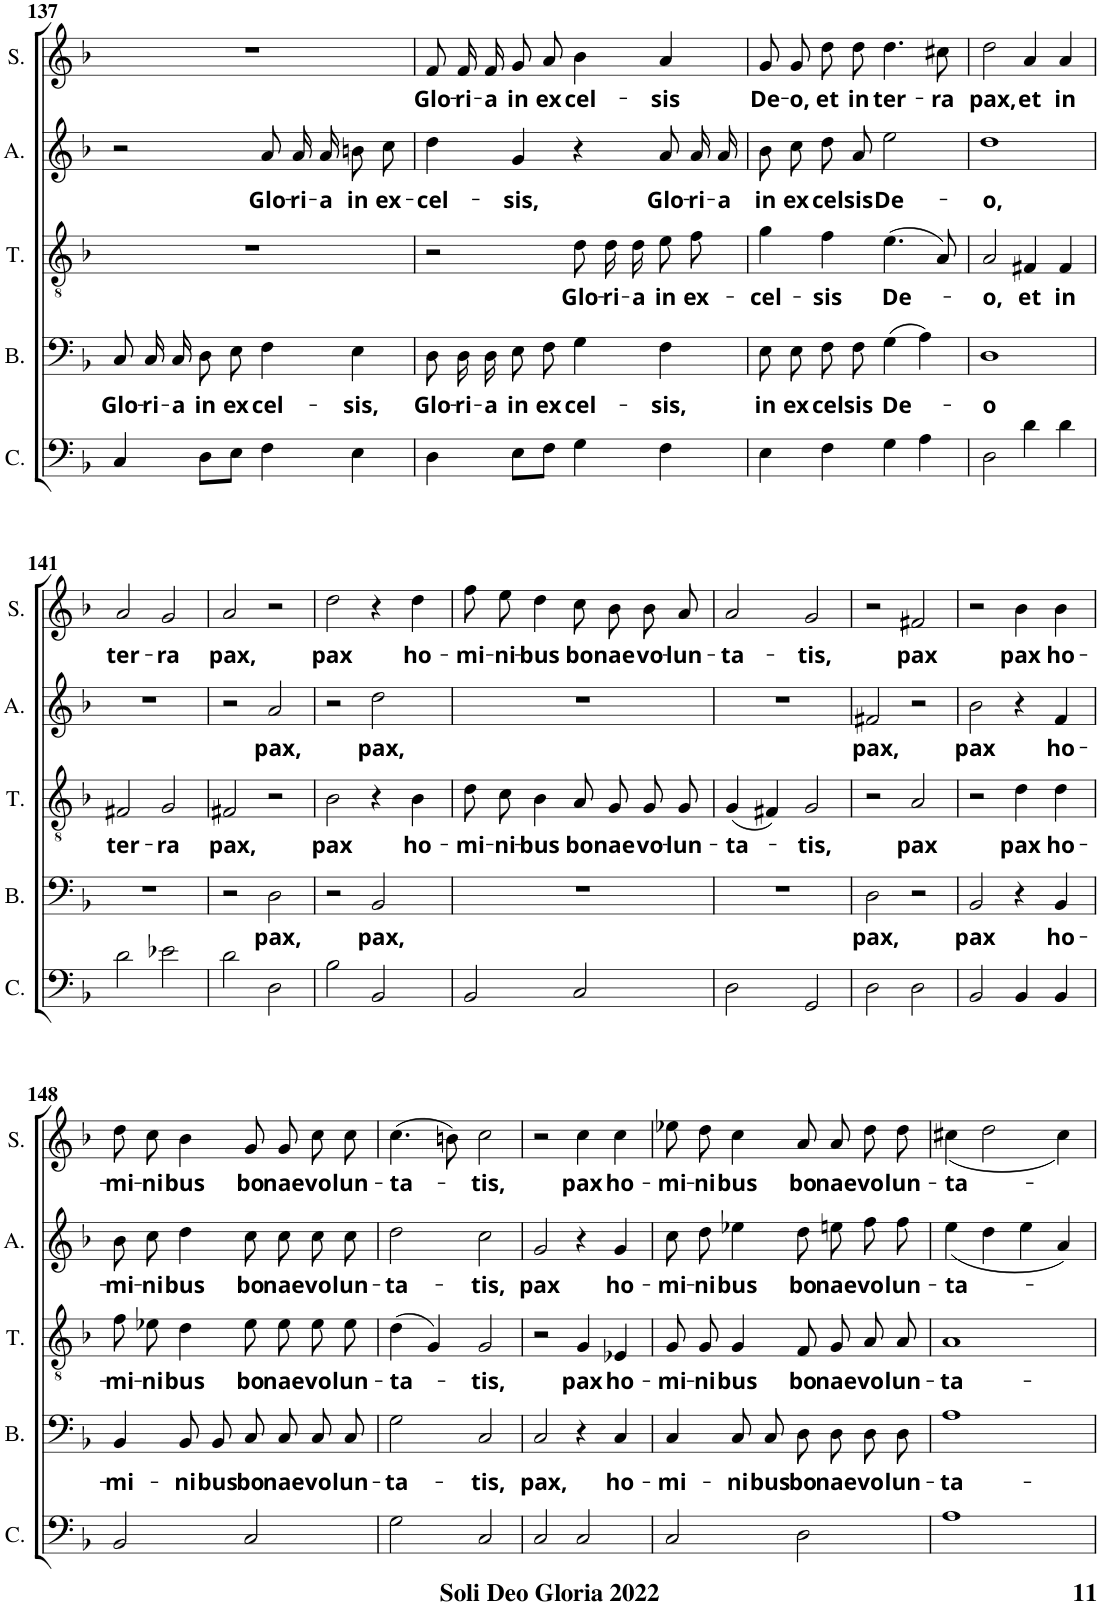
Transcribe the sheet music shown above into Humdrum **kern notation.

**kern	**kern	**text	**kern	**text	**kern	**text	**kern	**text
*part5	*part4	*part4	*part3	*part3	*part2	*part2	*part1	*part1
*staff5	*staff4	*staff4	*staff3	*staff3	*staff2	*staff2	*staff1	*staff1
*I"Continuo	*I"Bass	*	*I"Ténor	*	*I"Alto	*	*I"Soprano	*
*I'C.	*I'B.	*	*I'T.	*	*I'A.	*	*I'S.	*
!!LO:PB:g=z
*clefF4	*clefF4	*	*clefGv2	*	*clefG2	*	*clefG2	*
*	*Trd7c12	*	*	*	*	*	*	*
*k[b-]	*k[b-]	*	*k[b-]	*	*k[b-]	*	*k[b-]	*
*M4/4	*M4/4	*	*M4/4	*	*M4/4	*	*M4/4	*
*met(c)	*met(c)	*	*met(c)	*	*met(c)	*	*met(c)	*
=137	=137	=137	=137	=137	=137	=137	=137	=137
!	!	!LO:LY:b	!	!	!	!	!	!
4C/	8C/L	Glo-	1r	.	2r	.	1r	.
!	!	!LO:LY:b	!	!	!	!	!	!
.	16C/L	-ri-	.	.	.	.	.	.
!	!	!LO:LY:b	!	!	!	!	!	!
.	16C/JJ	-a	.	.	.	.	.	.
!	!	!LO:LY:b	!	!	!	!	!	!
8D\L	8D\L	in	.	.	.	.	.	.
!	!	!LO:LY:b	!	!	!	!	!	!
8E\J	8E\J	ex-	.	.	.	.	.	.
!	!	!LO:LY:b	!	!	!	!LO:LY:b	!	!
4F\	4F\	-cel-	.	.	8a/L	Glo-	.	.
!	!	!	!	!	!	!LO:LY:b	!	!
.	.	.	.	.	16a/L	-ri-	.	.
!	!	!	!	!	!	!LO:LY:b	!	!
.	.	.	.	.	16a/JJ	-a	.	.
!	!	!LO:LY:b	!	!	!	!LO:LY:b	!	!
4E\	4E\	-sis,	.	.	8bn\L	in	.	.
!	!	!	!	!	!	!LO:LY:b	!	!
.	.	.	.	.	8cc\J	ex-	.	.
=138	=138	=138	=138	=138	=138	=138	=138	=138
!	!	!LO:LY:b	!	!	!	!LO:LY:b	!	!LO:LY:b
4D\	8D\L	Glo-	2r	.	4dd\	-cel-	8f/L	Glo-
!	!	!LO:LY:b	!	!	!	!	!	!LO:LY:b
.	16D\L	-ri-	.	.	.	.	16f/L	-ri-
!	!	!LO:LY:b	!	!	!	!	!	!LO:LY:b
.	16D\JJ	-a	.	.	.	.	16f/JJ	-a
!	!	!LO:LY:b	!	!	!	!LO:LY:b	!	!LO:LY:b
8E\L	8E\L	in	.	.	4g/	-sis,	8g/L	in
!	!	!LO:LY:b	!	!	!	!	!	!LO:LY:b
8F\J	8F\J	ex-	.	.	.	.	8a/J	ex-
!	!	!LO:LY:b	!	!LO:LY:b	!	!	!	!LO:LY:b
4G\	4G\	-cel-	8d\L	Glo-	4r	.	4b-\	-cel-
!	!	!	!	!LO:LY:b	!	!	!	!
.	.	.	16d\L	-ri-	.	.	.	.
!	!	!	!	!LO:LY:b	!	!	!	!
.	.	.	16d\JJ	-a	.	.	.	.
!	!	!LO:LY:b	!	!LO:LY:b	!	!LO:LY:b	!	!LO:LY:b
4F\	4F\	-sis,	8e\L	in	8a/L	Glo-	4a/	-sis
!	!	!	!	!LO:LY:b	!	!LO:LY:b	!	!
.	.	.	8f\J	ex-	16a/L	-ri-	.	.
!	!	!	!	!	!	!LO:LY:b	!	!
.	.	.	.	.	16a/JJ	-a	.	.
=139	=139	=139	=139	=139	=139	=139	=139	=139
!	!	!LO:LY:b	!	!LO:LY:b	!	!LO:LY:b	!	!LO:LY:b
4E\	8E\L	in	4g\	-cel-	8b-\L	in	8g/L	De-
!	!	!LO:LY:b	!	!	!	!LO:LY:b	!	!LO:LY:b
.	8E\J	ex-	.	.	8cc\J	ex-	8g/J	-o,
!	!	!LO:LY:b	!	!LO:LY:b	!	!LO:LY:b	!	!LO:LY:b
4F\	8F\L	-cel-	4f\	-sis	8dd\L	-cel-	8dd\L	et
!	!	!LO:LY:b	!	!	!	!LO:LY:b	!	!LO:LY:b
.	8F\J	-sis	.	.	8a\J	-sis	8dd\J	in
!	!	!LO:LY:b	!	!LO:LY:b	!	!LO:LY:b	!	!LO:LY:b
4G\	(4G\	De-	(4.e\	De-	2ee\	De-	4.dd\	ter-
4A\	4A\)	.	.	.	.	.	.	.
!	!	!	!	!	!	!	!	!LO:LY:b
.	.	.	8A/)	.	.	.	8cc#X\	-ra
=140	=140	=140	=140	=140	=140	=140	=140	=140
!	!	!LO:LY:b	!	!LO:LY:b	!	!LO:LY:b	!	!LO:LY:b
2D\	1D	-o	2A/	-o,	1dd	-o,	2dd\	pax,
!	!	!	!	!LO:LY:b	!	!	!	!LO:LY:b
4d\	.	.	4F#X/	et	.	.	4a/	et
!	!	!	!	!LO:LY:b	!	!	!	!LO:LY:b
4d\	.	.	4F#/	in	.	.	4a/	in
!!LO:LB:g=z
=141	=141	=141	=141	=141	=141	=141	=141	=141
!	!	!	!	!LO:LY:b	!	!	!	!LO:LY:b
2d\	1r	.	2F#X/	ter-	1r	.	2a/	ter-
!	!	!	!	!LO:LY:b	!	!	!	!LO:LY:b
2e-X\	.	.	2G/	-ra	.	.	2g/	-ra
=142	=142	=142	=142	=142	=142	=142	=142	=142
!	!	!	!	!LO:LY:b	!	!	!	!LO:LY:b
2d\	2r	.	2F#X/	pax,	2r	.	2a/	pax,
!	!	!LO:LY:b	!	!	!	!LO:LY:b	!	!
2D\	2D\	pax,	2r	.	2a/	pax,	2r	.
=143	=143	=143	=143	=143	=143	=143	=143	=143
!	!	!	!	!LO:LY:b	!	!	!	!LO:LY:b
2B-\	2r	.	2B-\	pax	2r	.	2dd\	pax
!	!	!LO:LY:b	!	!	!	!LO:LY:b	!	!
2BB-/	2BB-/	pax,	4r	.	2dd\	pax,	4r	.
!	!	!	!	!LO:LY:b	!	!	!	!LO:LY:b
.	.	.	4B-\	ho-	.	.	4dd\	ho-
=144	=144	=144	=144	=144	=144	=144	=144	=144
!	!	!	!	!LO:LY:b	!	!	!	!LO:LY:b
2BB-/	1r	.	8d\L	-mi-	1r	.	8ff\L	-mi-
!	!	!	!	!LO:LY:b	!	!	!	!LO:LY:b
.	.	.	8c\J	-ni-	.	.	8ee\J	-ni-
!	!	!	!	!LO:LY:b	!	!	!	!LO:LY:b
.	.	.	4B-\	-bus	.	.	4dd\	-bus
!	!	!	!	!LO:LY:b	!	!	!	!LO:LY:b
2C/	.	.	8A/L	bo-	.	.	8cc\L	bo-
!	!	!	!	!LO:LY:b	!	!	!	!LO:LY:b
.	.	.	8G/J	-nae	.	.	8b-\J	-nae
!	!	!	!	!LO:LY:b	!	!	!	!LO:LY:b
.	.	.	8G/L	vo-	.	.	8b-/L	vo-
!	!	!	!	!LO:LY:b	!	!	!	!LO:LY:b
.	.	.	8G/J	-lun-	.	.	8a/J	-lun-
=145	=145	=145	=145	=145	=145	=145	=145	=145
!	!	!	!	!LO:LY:b	!	!	!	!LO:LY:b
2D\	1r	.	(4G/	-ta-	1r	.	2a/	-ta-
.	.	.	4F#X/)	.	.	.	.	.
!	!	!	!	!LO:LY:b	!	!	!	!LO:LY:b
2GG/	.	.	2G/	-tis,	.	.	2g/	-tis,
=146	=146	=146	=146	=146	=146	=146	=146	=146
!	!	!LO:LY:b	!	!	!	!LO:LY:b	!	!
2D\	2D\	pax,	2r	.	2f#X/	pax,	2r	.
!	!	!	!	!LO:LY:b	!	!	!	!LO:LY:b
2D\	2r	.	2A/	pax	2r	.	2f#X/	pax
=147	=147	=147	=147	=147	=147	=147	=147	=147
!	!	!LO:LY:b	!	!	!	!LO:LY:b	!	!
2BB-/	2BB-/	pax	2r	.	2b-\	pax	2r	.
!	!	!	!	!LO:LY:b	!	!	!	!LO:LY:b
4BB-/	4r	.	4d\	pax	4r	.	4b-\	pax
!	!	!LO:LY:b	!	!LO:LY:b	!	!LO:LY:b	!	!LO:LY:b
4BB-/	4BB-/	ho-	4d\	ho-	4f/	ho-	4b-\	ho-
!!LO:LB:g=z
=148	=148	=148	=148	=148	=148	=148	=148	=148
!	!	!LO:LY:b	!	!LO:LY:b	!	!LO:LY:b	!	!LO:LY:b
2BB-/	4BB-/	-mi-	8f\L	-mi-	8b-\L	-mi-	8dd\L	-mi-
!	!	!	!	!LO:LY:b	!	!LO:LY:b	!	!LO:LY:b
.	.	.	8e-X\J	-ni-	8cc\J	-ni-	8cc\J	-ni-
!	!	!LO:LY:b	!	!LO:LY:b	!	!LO:LY:b	!	!LO:LY:b
.	8BB-/L	-ni-	4d\	-bus	4dd\	-bus	4b-\	-bus
!	!	!LO:LY:b	!	!	!	!	!	!
.	8BB-/J	-bus	.	.	.	.	.	.
!	!	!LO:LY:b	!	!LO:LY:b	!	!LO:LY:b	!	!LO:LY:b
2C/	8C/L	bo-	8e-\L	bo-	8cc\L	bo-	8g/L	bo-
!	!	!LO:LY:b	!	!LO:LY:b	!	!LO:LY:b	!	!LO:LY:b
.	8C/J	-nae	8e-\J	-nae	8cc\J	-nae	8g/J	-nae
!	!	!LO:LY:b	!	!LO:LY:b	!	!LO:LY:b	!	!LO:LY:b
.	8C/L	vo-	8e-\L	vo-	8cc\L	vo-	8cc\L	vo-
!	!	!LO:LY:b	!	!LO:LY:b	!	!LO:LY:b	!	!LO:LY:b
.	8C/J	-lun-	8e-\J	-lun-	8cc\J	-lun-	8cc\J	-lun-
=149	=149	=149	=149	=149	=149	=149	=149	=149
!	!	!LO:LY:b	!	!LO:LY:b	!	!LO:LY:b	!	!LO:LY:b
2G\	2G\	-ta-	(4d\	-ta-	2dd\	-ta-	(4.cc\	-ta-
.	.	.	4G/)	.	.	.	.	.
.	.	.	.	.	.	.	8bn\)	.
!	!	!LO:LY:b	!	!LO:LY:b	!	!LO:LY:b	!	!LO:LY:b
2C/	2C/	-tis,	2G/	-tis,	2cc\	-tis,	2cc\	-tis,
=150	=150	=150	=150	=150	=150	=150	=150	=150
!	!	!LO:LY:b	!	!	!	!LO:LY:b	!	!
2C/	2C/	pax,	2r	.	2g/	pax	2r	.
!	!	!	!	!LO:LY:b	!	!	!	!LO:LY:b
2C/	4r	.	4G/	pax	4r	.	4cc\	pax
!	!	!LO:LY:b	!	!LO:LY:b	!	!LO:LY:b	!	!LO:LY:b
.	4C/	ho-	4E-X/	ho-	4g/	ho-	4cc\	ho-
=151	=151	=151	=151	=151	=151	=151	=151	=151
!	!	!LO:LY:b	!	!LO:LY:b	!	!LO:LY:b	!	!LO:LY:b
2C/	4C/	-mi-	8G/L	-mi-	8cc\L	-mi-	8ee-X\L	-mi-
!	!	!	!	!LO:LY:b	!	!LO:LY:b	!	!LO:LY:b
.	.	.	8G/J	-ni-	8dd\J	-ni-	8dd\J	-ni-
!	!	!LO:LY:b	!	!LO:LY:b	!	!LO:LY:b	!	!LO:LY:b
.	8C/L	-ni-	4G/	-bus	4ee-X\	-bus	4cc\	-bus
!	!	!LO:LY:b	!	!	!	!	!	!
.	8C/J	-bus	.	.	.	.	.	.
!	!	!LO:LY:b	!	!LO:LY:b	!	!LO:LY:b	!	!LO:LY:b
2D\	8D\L	bo-	8F/L	bo-	8dd\L	bo-	8a/L	bo-
!	!	!LO:LY:b	!	!LO:LY:b	!	!LO:LY:b	!	!LO:LY:b
.	8D\J	-nae	8G/J	-nae	8een\J	-nae	8a/J	-nae
!	!	!LO:LY:b	!	!LO:LY:b	!	!LO:LY:b	!	!LO:LY:b
.	8D\L	vo-	8A/L	vo-	8ff\L	vo-	8dd\L	vo-
!	!	!LO:LY:b	!	!LO:LY:b	!	!LO:LY:b	!	!LO:LY:b
.	8D\J	-lun-	8A/J	-lun-	8ff\J	-lun-	8dd\J	-lun-
=152	=152	=152	=152	=152	=152	=152	=152	=152
!	!	!LO:LY:b	!	!LO:LY:b	!	!LO:LY:b	!	!LO:LY:b
1A	1A	-ta-	1A	-ta-	(<4ee\	-ta-	(<4cc#X\	-ta-
.	.	.	.	.	4dd\	.	2dd\	.
.	.	.	.	.	4ee\	.	.	.
.	.	.	.	.	4a/)	.	4cc#\)	.
=	=	=	=	=	=	=	=	=
*-	*-	*-	*-	*-	*-	*-	*-	*-
